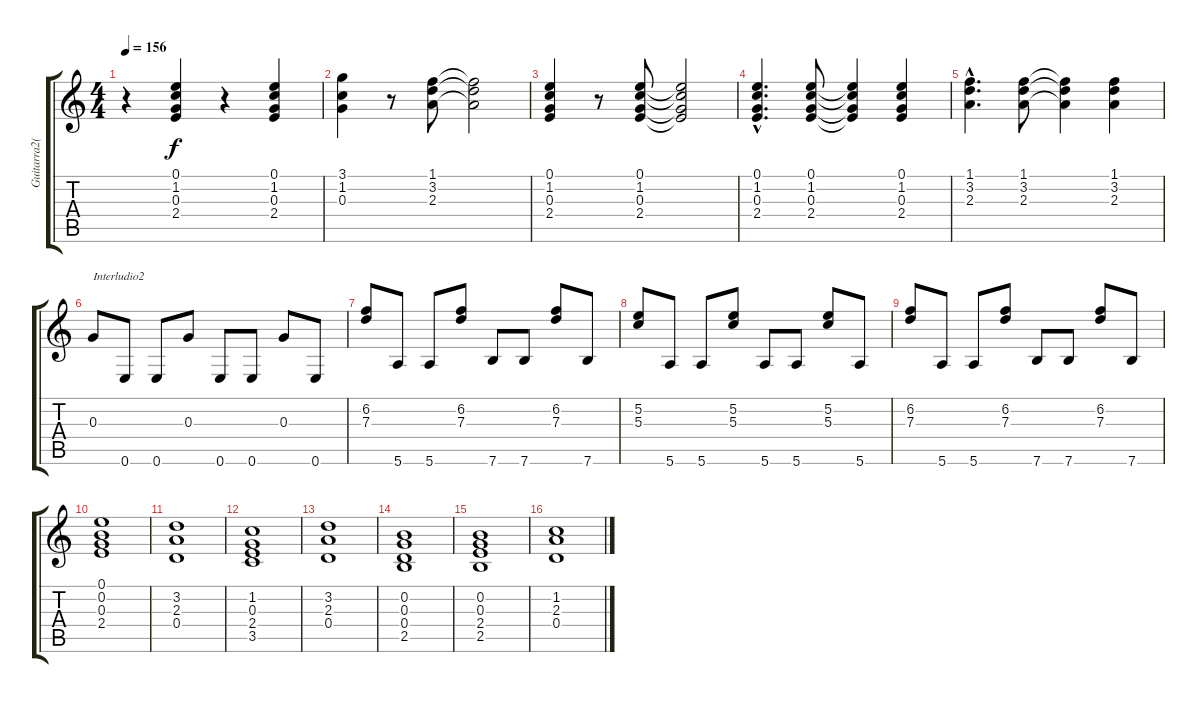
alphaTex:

\track ("Guitarra2(Uoho)" "Guitarra2(") {instrument electricguitarclean}
\staff {score tabs}
\tuning (E4 B3 G3 D3 A2 E2) {hide}
\ts (4 4)
\tempo 156
\clef g2
\ks c
r.4{dy f} (0.1 1.2 0.3 2.4).4 r.4 (0.1 1.2 0.3 2.4).4 |
(3.1 1.2 0.3).4 r.8 (1.1 3.2 2.3).8 (1.1{t} 3.2{t} 2.3{t}).2 |
(0.1 1.2 0.3 2.4).4 r.8 (0.1 1.2 0.3 2.4).8 (0.1{t} 1.2{t} 0.3{t} 2.4{t}).2 |
(0.1{hac} 1.2{hac} 0.3{hac} 2.4{hac}).4{d} (0.1 1.2 0.3 2.4).8 (0.1{t} 1.2{t} 0.3{t} 2.4{t}).4 (0.1 1.2 0.3 2.4).4 |
(1.1{hac} 3.2{hac} 2.3{hac}).4{d} (1.1 3.2 2.3).8 (1.1{t} 3.2{t} 2.3{t}).4 (1.1 3.2 2.3).4 |
0.3.8{txt "Interludio2"} 0.6.8 0.6.8 0.3.8 0.6.8 0.6.8 0.3.8 0.6.8 |
(6.2 7.3).8 5.6.8 5.6.8 (6.2 7.3).8 7.6.8 7.6.8 (6.2 7.3).8 7.6.8 |
(5.2 5.3).8 5.6.8 5.6.8 (5.2 5.3).8 5.6.8 5.6.8 (5.2 5.3).8 5.6.8 |
(6.2 7.3).8 5.6.8 5.6.8 (6.2 7.3).8 7.6.8 7.6.8 (6.2 7.3).8 7.6.8 |
(0.1 0.2 0.3 2.4).1 |
(3.2 2.3 0.4).1 |
(1.2 0.3 2.4 3.5).1 |
(3.2 2.3 0.4).1 |
(0.2 0.3 0.4 2.5).1 |
(0.2 0.3 2.4 2.5).1 |
(1.2 2.3 0.4).1
